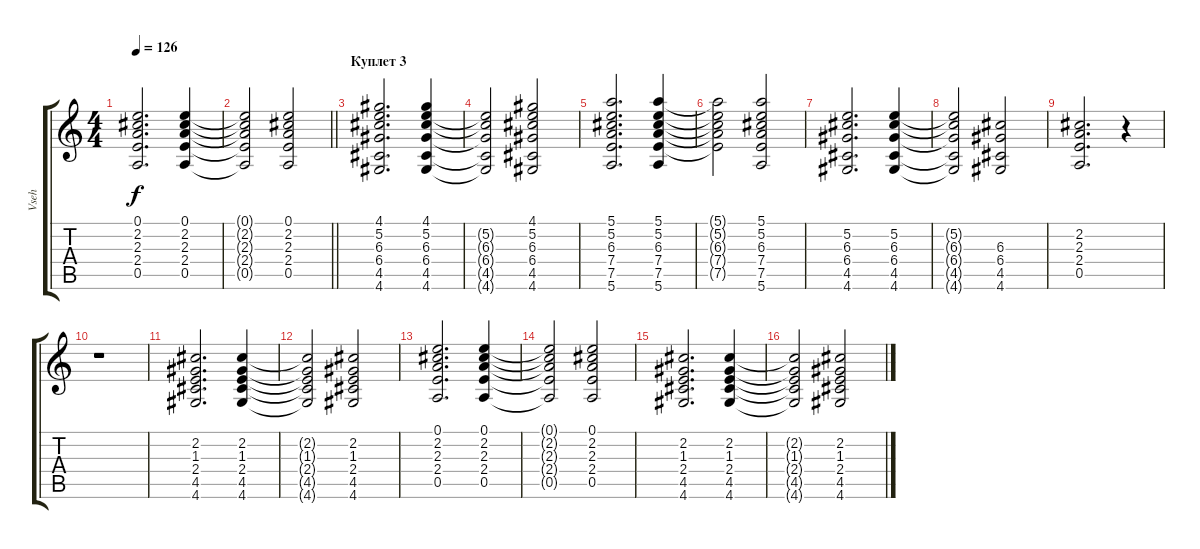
\track ("Vseh" "Vseh") {instrument acousticguitarsteel}
\staff {score tabs}
\tuning (E4 B3 G3 D3 A2 E2) {hide}
\ts (4 4)
\tempo 126
\clef g2
\ks c
(0.1 2.2 2.3 2.4 0.5).2{d dy f} (0.1 2.2 2.3 2.4 0.5).4 |
\barLineRight lightlight
(0.1{t} 2.2{t} 2.3{t} 2.4{t} 0.5{t}).2 (0.1 2.2 2.3 2.4 0.5).2 |
\section ("" "Куплет 3")
(4.1 5.2 6.3 6.4 4.5 4.6).2{d} (4.1 5.2 6.3 6.4 4.5 4.6).4 |
(5.2{t} 6.3{t} 6.4{t} 4.5{t} 4.6{t}).2 (4.1 5.2 6.3 6.4 4.5 4.6).2 |
(5.1 5.2 6.3 7.4 7.5 5.6).2{d} (5.1 5.2 6.3 7.4 7.5 5.6).4 |
(5.1{t} 5.2{t} 6.3{t} 7.4{t} 7.5{t}).2 (5.1 5.2 6.3 7.4 7.5 5.6).2 |
(5.2 6.3 6.4 4.5 4.6).2{d} (5.2 6.3 6.4 4.5 4.6).4 |
(5.2{t} 6.3{t} 6.4{t} 4.5{t} 4.6{t}).2 (6.3 6.4 4.5 4.6).2 |
(2.2 2.3 2.4 0.5).2{d} r.4 |
r.1 |
(2.2 1.3 2.4 4.5 4.6).2{d} (2.2 1.3 2.4 4.5 4.6).4 |
(2.2{t} 1.3{t} 2.4{t} 4.5{t} 4.6{t}).2 (2.2 1.3 2.4 4.5 4.6).2 |
(0.1 2.2 2.3 2.4 0.5).2{d} (0.1 2.2 2.3 2.4 0.5).4 |
(0.1{t} 2.2{t} 2.3{t} 2.4{t} 0.5{t}).2 (0.1 2.2 2.3 2.4 0.5).2 |
(2.2 1.3 2.4 4.5 4.6).2{d} (2.2 1.3 2.4 4.5 4.6).4 |
(2.2{t} 1.3{t} 2.4{t} 4.5{t} 4.6{t}).2 (2.2 1.3 2.4 4.5 4.6).2
